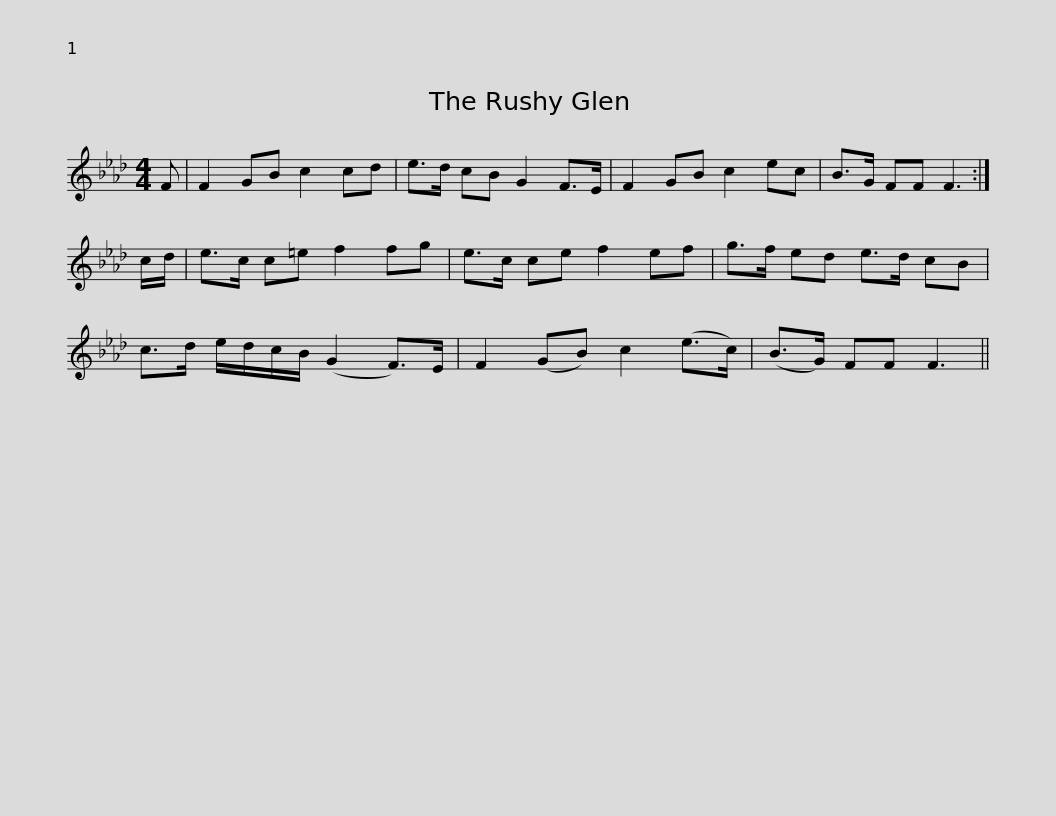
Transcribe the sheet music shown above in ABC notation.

X:1
L:1/8
M:4/4
I:linebreak $
K:Fmin
V:1 treble
V:1
 F | F2 GB c2 cd | e>d cB G2 F>E | F2 GB c2 ec | B>G FF F3 :| %5
 c/d/ | e>c c=e f2 fg |$ e>c ce f2 ef | g>f ed e>d cB | c>d e/d/c/B/ (G2 F>)E | %10
 F2 (GB) c2 (e>c) | (B>G) FF F3 || %12
